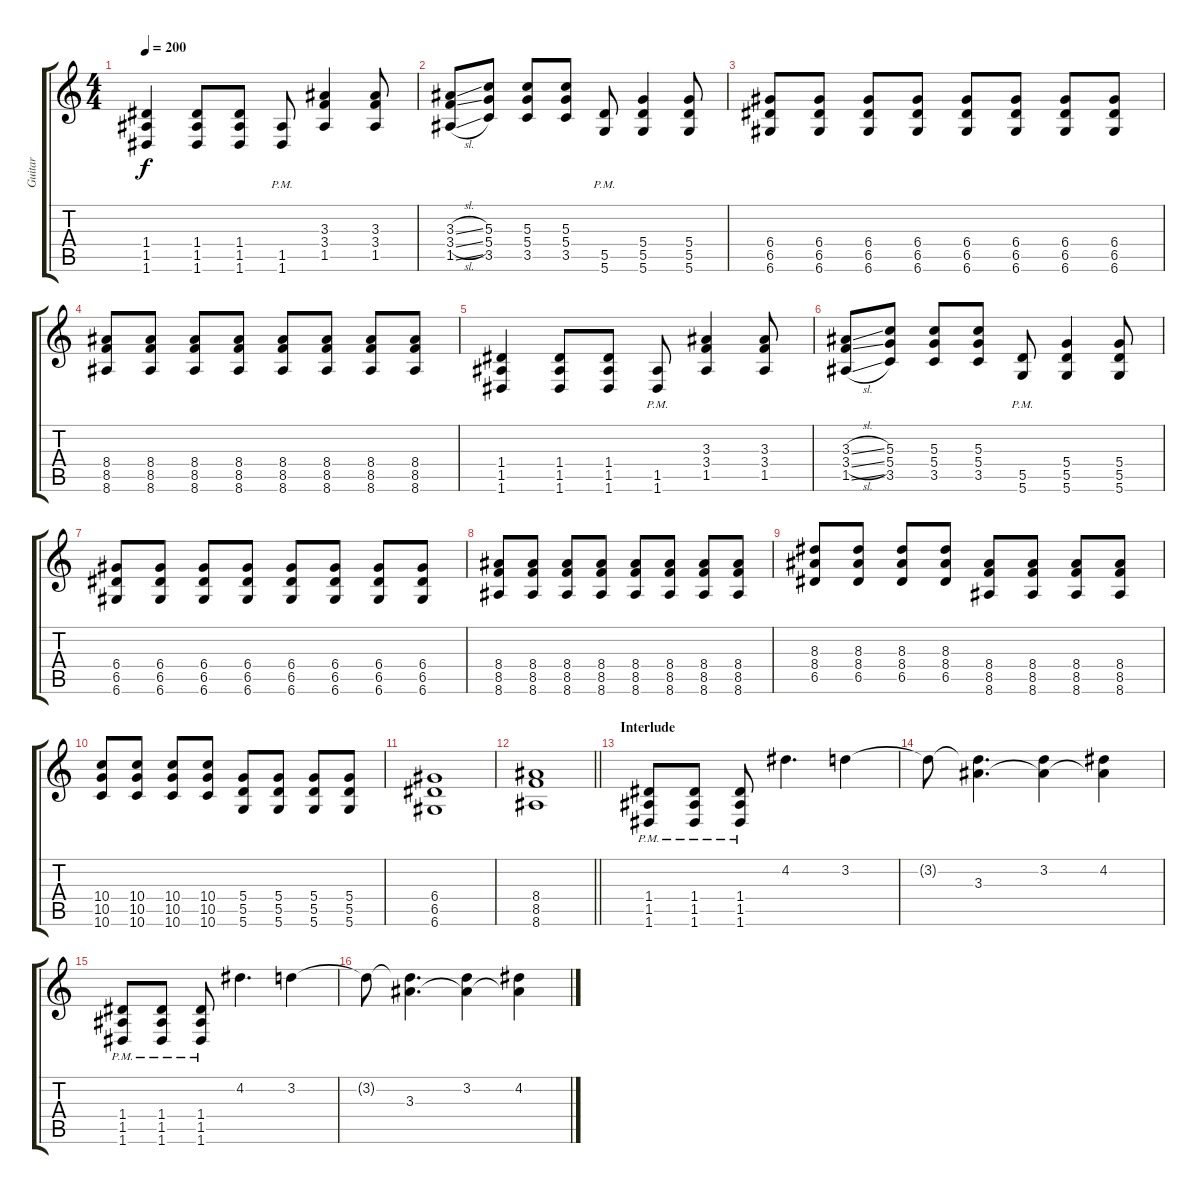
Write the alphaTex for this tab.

\track ("Guitar" "Guitar") {instrument distortionguitar}
\staff {score tabs}
\tuning (E4 B3 G3 D3 A2 D2) {hide}
\ts (4 4)
\tempo 200
\clef g2
\ks c
(1.4 1.5 1.6).4{dy f} (1.4 1.5 1.6).8 (1.4 1.5 1.6).8 (1.5{pm} 1.6).8 (3.3 3.4 1.5).4 (3.3 3.4 1.5).8 |
(3.3{sl} 3.4{sl} 1.5{sl}).8 (5.3 5.4 3.5).8 (5.3 5.4 3.5).8 (5.3 5.4 3.5).8 (5.5{pm} 5.6).8 (5.4 5.5 5.6).4 (5.4 5.5 5.6).8 |
(6.4 6.5 6.6).8 (6.4 6.5 6.6).8 (6.4 6.5 6.6).8 (6.4 6.5 6.6).8 (6.4 6.5 6.6).8 (6.4 6.5 6.6).8 (6.4 6.5 6.6).8 (6.4 6.5 6.6).8 |
(8.4 8.5 8.6).8 (8.4 8.5 8.6).8 (8.4 8.5 8.6).8 (8.4 8.5 8.6).8 (8.4 8.5 8.6).8 (8.4 8.5 8.6).8 (8.4 8.5 8.6).8 (8.4 8.5 8.6).8 |
(1.4 1.5 1.6).4 (1.4 1.5 1.6).8 (1.4 1.5 1.6).8 (1.5{pm} 1.6).8 (3.3 3.4 1.5).4 (3.3 3.4 1.5).8 |
(3.3{sl} 3.4{sl} 1.5{sl}).8 (5.3 5.4 3.5).8 (5.3 5.4 3.5).8 (5.3 5.4 3.5).8 (5.5{pm} 5.6).8 (5.4 5.5 5.6).4 (5.4 5.5 5.6).8 |
(6.4 6.5 6.6).8 (6.4 6.5 6.6).8 (6.4 6.5 6.6).8 (6.4 6.5 6.6).8 (6.4 6.5 6.6).8 (6.4 6.5 6.6).8 (6.4 6.5 6.6).8 (6.4 6.5 6.6).8 |
(8.4 8.5 8.6).8 (8.4 8.5 8.6).8 (8.4 8.5 8.6).8 (8.4 8.5 8.6).8 (8.4 8.5 8.6).8 (8.4 8.5 8.6).8 (8.4 8.5 8.6).8 (8.4 8.5 8.6).8 |
(8.3 8.4 6.5).8 (8.3 8.4 6.5).8 (8.3 8.4 6.5).8 (8.3 8.4 6.5).8 (8.4 8.5 8.6).8 (8.4 8.5 8.6).8 (8.4 8.5 8.6).8 (8.4 8.5 8.6).8 |
(10.4 10.5 10.6).8 (10.4 10.5 10.6).8 (10.4 10.5 10.6).8 (10.4 10.5 10.6).8 (5.4 5.5 5.6).8 (5.4 5.5 5.6).8 (5.4 5.5 5.6).8 (5.4 5.5 5.6).8 |
(6.4 6.5 6.6).1 |
\barLineRight lightlight
(8.4 8.5 8.6).1 |
\section ("" "Interlude")
(1.4{pm} 1.5{pm} 1.6{pm}).8 (1.4{pm} 1.5{pm} 1.6{pm}).8 (1.4{pm} 1.5{pm} 1.6{pm}).8 4.2.4{d} 3.2.4 |
3.2{t}.8 (3.2{t} 3.3).4{d} (3.2 3.3{t}).4 (4.2 3.3{t}).4 |
(1.4{pm} 1.5{pm} 1.6{pm}).8 (1.4{pm} 1.5{pm} 1.6{pm}).8 (1.4{pm} 1.5{pm} 1.6{pm}).8 4.2.4{d} 3.2.4 |
3.2{t}.8 (3.2{t} 3.3).4{d} (3.2 3.3{t}).4 (4.2 3.3{t}).4
